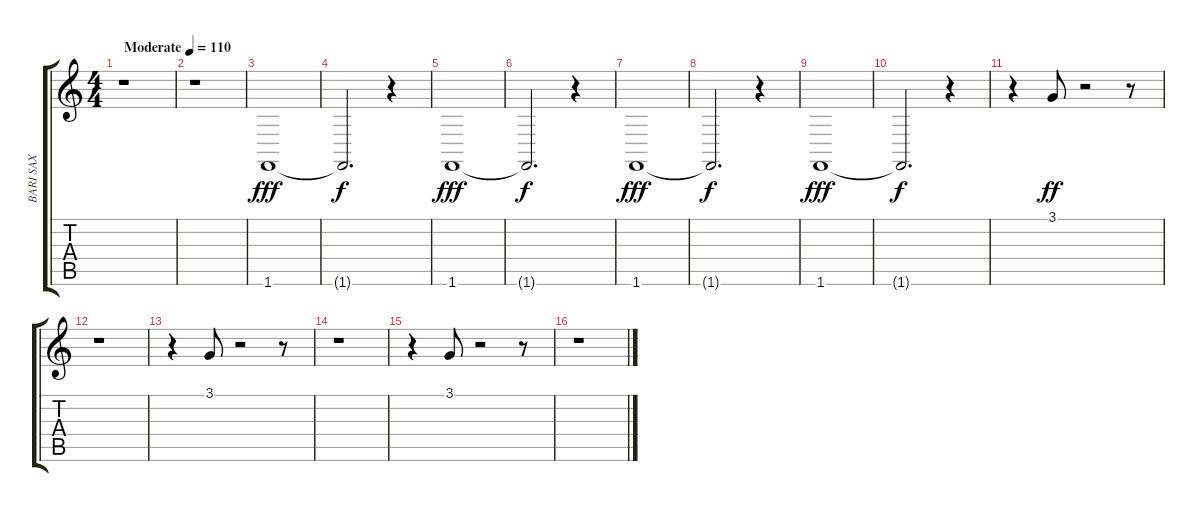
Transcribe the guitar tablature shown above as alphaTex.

\track ("BARI SAX" "BARI SAX") {solo instrument baritonesax}
\staff {score tabs}
\tuning (E4 B3 G3 D3 A2 E2) {hide}
\ts (4 4)
\tempo (110 "Moderate")
\clef g2
\ks c
r.1{dy fff instrument baritonesax} |
r.1 |
1.6.1 |
1.6{t}.2{d dy f} r.4 |
1.6.1{dy fff} |
1.6{t}.2{d dy f} r.4 |
1.6.1{dy fff} |
1.6{t}.2{d dy f} r.4 |
1.6.1{dy fff} |
1.6{t}.2{d dy f} r.4 |
r.4 3.1.8{dy ff} r.2 r.8 |
r.1 |
r.4 3.1.8 r.2 r.8 |
r.1 |
r.4 3.1.8 r.2 r.8 |
r.1
